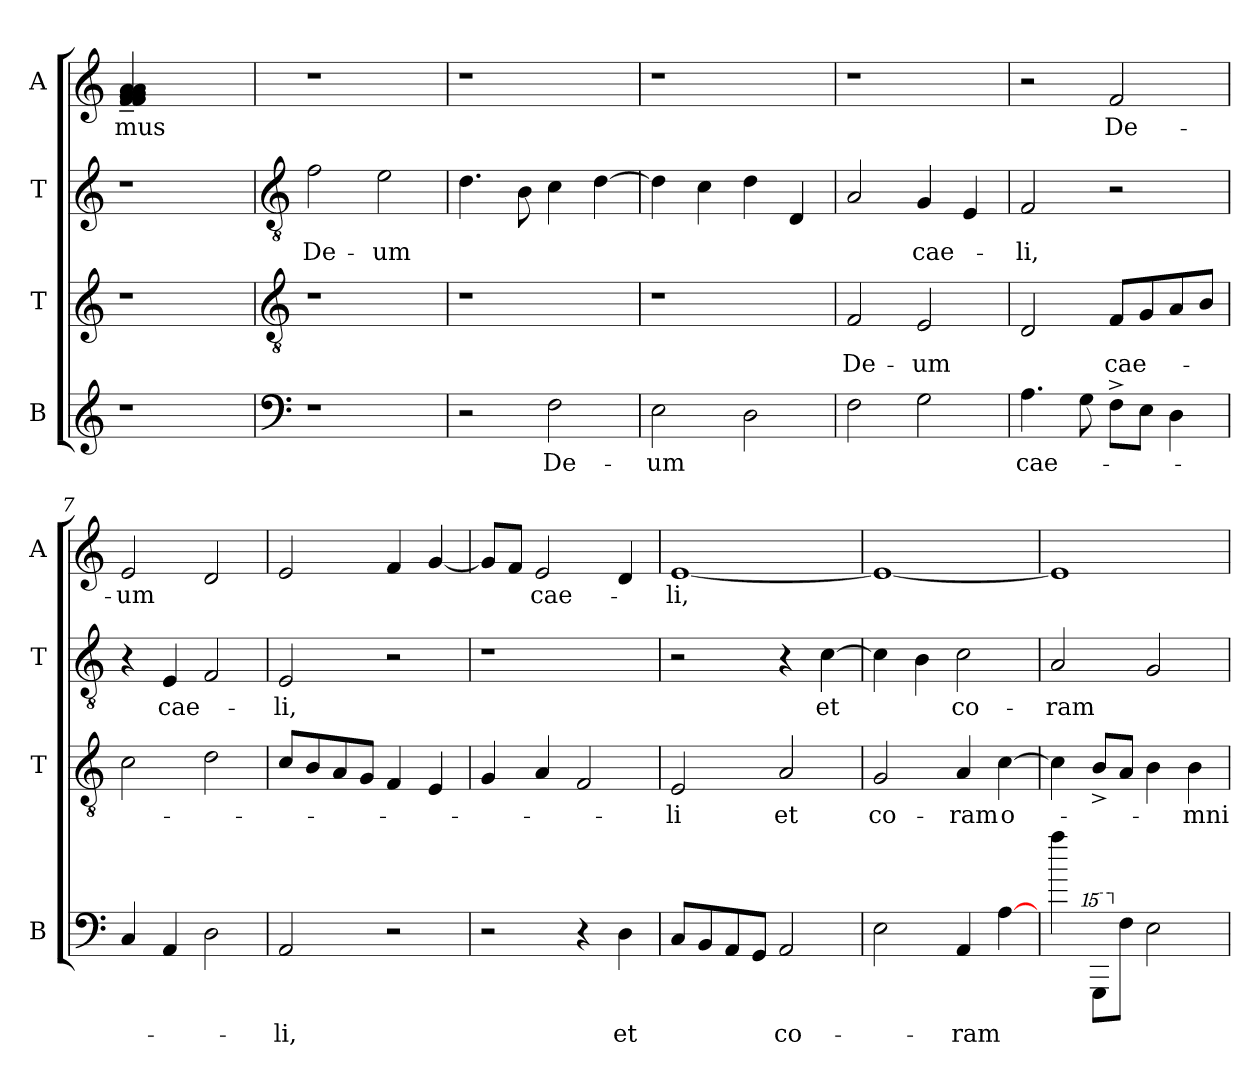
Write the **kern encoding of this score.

**kern	**text	**kern	**text	**kern	**text	**kern	**text
*part4	*part4	*part3	*part3	*part2	*part2	*part1	*part1
*staff4	*staff4	*staff3	*staff3	*staff2	*staff2	*staff1	*staff1
*I"B	*	*I"T	*	*I"T	*	*I"A	*
*I'B	*	*I'T	*	*I'T	*	*I'A	*
*clefG2	*	*clefG2	*	*clefG2	*	*clefG2	*
*k[]	*	*k[]	*	*k[]	*	*k[]	*
*C:	*	*C:	*	*C:	*	*C:	*
=1	=1	=1	=1	=1	=1	=1	=1
!	!	!	!	!	!	!	!LO:LY:b
1r	.	1r	.	1r	.	(4f/~< 4f/~< 4g/~< 4g/~< 4g/~< 4a/~< 4a/~<	-mus
.	.	.	.	.	.	2.ryy	.
!!LO:LB:g=z
=2	=2	=2	=2	=2	=2	=2	=2
*clefF4	*	*clefGv2	*	*clefGv2	*	*	*
!	!	!	!	!	!LO:LY:b	!	!
1r	.	1r	.	2f\	De-	1r	.
!	!	!	!	!	!LO:LY:b	!	!
.	.	.	.	2e\	-um	.	.
=3	=3	=3	=3	=3	=3	=3	=3
2r	.	1r	.	4.d\	.	1r	.
.	.	.	.	8B\	.	.	.
!	!LO:LY:b	!	!	!	!	!	!
2F\	De-	.	.	4c\	.	.	.
.	.	.	.	[>4d\	.	.	.
=4	=4	=4	=4	=4	=4	=4	=4
!	!LO:LY:b	!	!	!	!	!	!
2E\	-um	1r	.	4d\]	.	1r	.
.	.	.	.	4c\	.	.	.
2D\	.	.	.	4d\	.	.	.
.	.	.	.	4D/	.	.	.
=5	=5	=5	=5	=5	=5	=5	=5
!	!	!	!LO:LY:b	!	!	!	!
2F\	.	2F/	De-	2A/	.	1r	.
!	!	!	!LO:LY:b	!	!LO:LY:b	!	!
2G\	.	2E/	-um	4G/	cae-	.	.
.	.	.	.	4E/	.	.	.
=6	=6	=6	=6	=6	=6	=6	=6
!	!LO:LY:b	!	!	!	!LO:LY:b	!	!
4.A\	cae-	2D/	.	2F/	-li,	2r	.
8G\	.	.	.	.	.	.	.
!	!	!	!LO:LY:b	!	!	!	!LO:LY:b
8F^>\L	.	8F/L	cae-	2r	.	2f/	De-
8E\J	.	8G/	.	.	.	.	.
4D\	.	8A/	.	.	.	.	.
.	.	8B/J	.	.	.	.	.
=7	=7	=7	=7	=7	=7	=7	=7
!	!	!	!	!	!	!	!LO:LY:b
4C/	.	2c\	.	4r	.	2e/	-um
!	!	!	!	!	!LO:LY:b	!	!
4AA/	.	.	.	4E/	cae-	.	.
2D\	.	2d\	.	2F/	.	2d/	.
=8	=8	=8	=8	=8	=8	=8	=8
!	!LO:LY:b	!	!	!	!LO:LY:b	!	!
2AA/	-li,	8c/L	.	2E/	-li,	2e/	.
.	.	8B/	.	.	.	.	.
.	.	8A/	.	.	.	.	.
.	.	8G/J	.	.	.	.	.
2r	.	4F/	.	2r	.	4f/	.
.	.	4E/	.	.	.	[<4g/	.
!!LO:LB:g=z
=9	=9	=9	=9	=9	=9	=9	=9
2r	.	4G/	.	1r	.	8g/L]	.
.	.	.	.	.	.	8f/J	.
!	!	!	!	!	!	!	!LO:LY:b
.	.	4A/	.	.	.	2e/	cae-
4r	.	2F/	.	.	.	.	.
!	!LO:LY:b	!	!	!	!	!	!
4D\	et	.	.	.	.	4d/	.
=10	=10	=10	=10	=10	=10	=10	=10
!	!	!	!LO:LY:b	!	!	!	!LO:LY:b
8C/L	.	2E/	-li	2r	.	[<1e	-li,
8BB/	.	.	.	.	.	.	.
8AA/	.	.	.	.	.	.	.
8GG/J	.	.	.	.	.	.	.
!	!LO:LY:b	!	!LO:LY:b	!	!	!	!
2AA/	co-	2A/	et	4r	.	.	.
!	!	!	!	!	!LO:LY:b	!	!
.	.	.	.	[>4c\	et	.	.
=11	=11	=11	=11	=11	=11	=11	=11
!	!	!	!LO:LY:b	!	!	!	!
2E\	.	2G/	co-	4c\]	.	1e_	.
.	.	.	.	4B\	.	.	.
!	!LO:LY:b	!	!LO:LY:b	!	!LO:LY:b	!	!
4AA/	-ram	4A/	-ram	2c\	co-	.	.
!	!	!	!LO:LY:b	!	!	!	!
[>4A\	.	[>4c\	o-	.	.	.	.
=12	=12	=12	=12	=12	=12	=12	=12
!	!	!	!	!	!LO:LY:b	!	!
4aa\	.	4c\]	.	2A/	-ram	1e]	.
*15ma	*	*	*	*	*	*	*
8G\L	.	8B^</L	.	.	.	.	.
*X15ma	*	*	*	*	*	*	*
8F\J	.	8A/J	.	.	.	.	.
2E\	.	4B\	.	2G/	.	.	.
!	!	!	!LO:LY:b	!	!	!	!
.	.	4B\	-mni-	.	.	.	.
=	=	=	=	=	=	=	=
*-	*-	*-	*-	*-	*-	*-	*-
